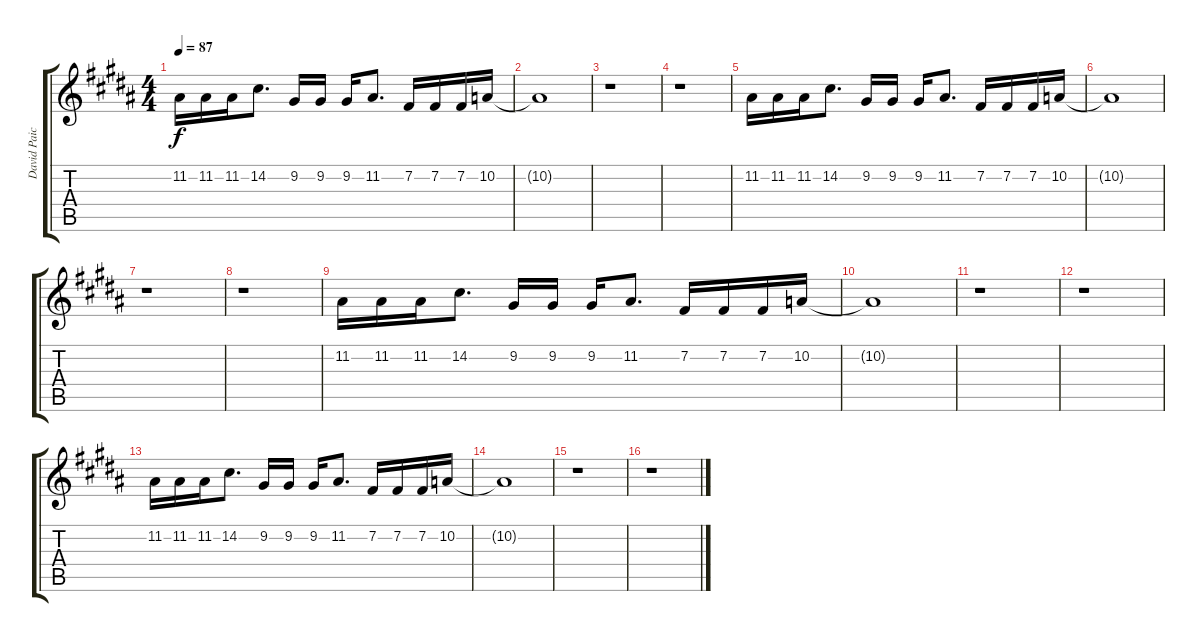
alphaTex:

\track ("David Paich (Piano II)" "David Paic") {instrument acousticgrandpiano}
\staff {score tabs}
\tuning (E4 B3 G3 D3 A2 E2) {hide}
\ts (4 4)
\tempo 87
\clef g2
\ks b
11.2.16{dy f} 11.2.16 11.2.16 14.2.8{d} 9.2.16 9.2.16 9.2.16 11.2.8{d} 7.2.16 7.2.16 7.2.16 10.2.16 |
10.2{t}.1 |
r.1 |
r.1 |
11.2.16 11.2.16 11.2.16 14.2.8{d} 9.2.16 9.2.16 9.2.16 11.2.8{d} 7.2.16 7.2.16 7.2.16 10.2.16 |
10.2{t}.1 |
r.1 |
r.1 |
11.2.16 11.2.16 11.2.16 14.2.8{d} 9.2.16 9.2.16 9.2.16 11.2.8{d} 7.2.16 7.2.16 7.2.16 10.2.16 |
10.2{t}.1 |
r.1 |
r.1 |
11.2.16 11.2.16 11.2.16 14.2.8{d} 9.2.16 9.2.16 9.2.16 11.2.8{d} 7.2.16 7.2.16 7.2.16 10.2.16 |
10.2{t}.1 |
r.1 |
r.1
